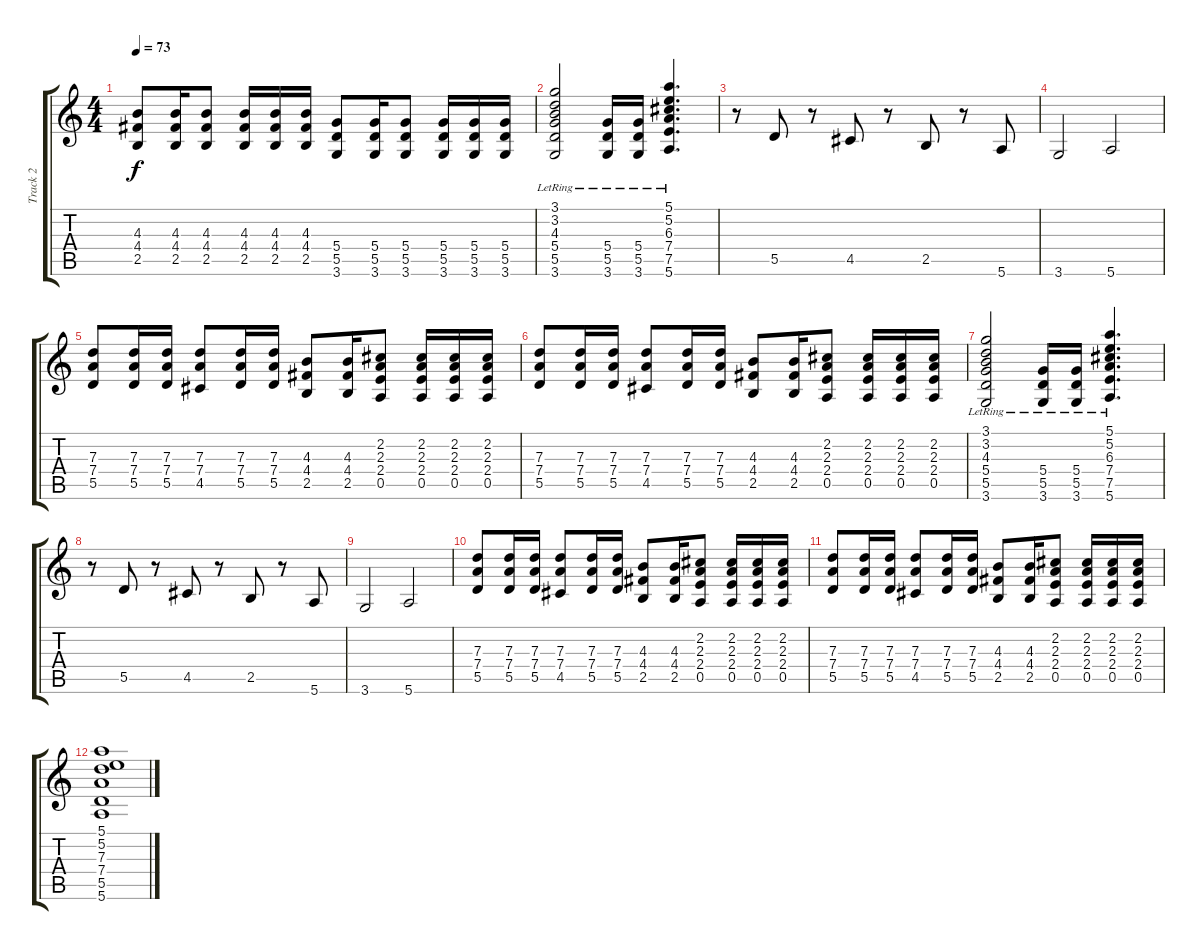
\track ("Track 2" "Track 2") {instrument acousticguitarsteel}
\staff {score tabs}
\tuning (E4 B3 G3 D3 A2 E2) {hide}
\ts (4 4)
\tempo 73
\clef g2
\ks c
(4.3 4.4 2.5).8{dy f} (4.3 4.4 2.5).16 (4.3 4.4 2.5).8 (4.3 4.4 2.5).16 (4.3 4.4 2.5).16 (4.3 4.4 2.5).16 (5.4 5.5 3.6).8 (5.4 5.5 3.6).16 (5.4 5.5 3.6).8 (5.4 5.5 3.6).16 (5.4 5.5 3.6).16 (5.4 5.5 3.6).16 |
(3.1{lr} 3.2{lr} 4.3{lr} 5.4{lr} 5.5{lr} 3.6{lr}).2 (5.4{lr} 5.5{lr} 3.6{lr}).16 (5.4{lr} 5.5{lr} 3.6{lr}).16 (5.1{lr} 5.2{lr} 6.3{lr} 7.4{lr} 7.5{lr} 5.6{lr}).4{d} |
r.8 5.5.8 r.8 4.5.8 r.8 2.5.8 r.8 5.6.8 |
3.6.2 5.6.2 |
(7.3 7.4 5.5).8 (7.3 7.4 5.5).16 (7.3 7.4 5.5).16 (7.3 7.4 4.5).8 (7.3 7.4 5.5).16 (7.3 7.4 5.5).16 (4.3 4.4 2.5).8 (4.3 4.4 2.5).16 (2.2 2.3 2.4 0.5).8 (2.2 2.3 2.4 0.5).16 (2.2 2.3 2.4 0.5).16 (2.2 2.3 2.4 0.5).16 |
(7.3 7.4 5.5).8 (7.3 7.4 5.5).16 (7.3 7.4 5.5).16 (7.3 7.4 4.5).8 (7.3 7.4 5.5).16 (7.3 7.4 5.5).16 (4.3 4.4 2.5).8 (4.3 4.4 2.5).16 (2.2 2.3 2.4 0.5).8 (2.2 2.3 2.4 0.5).16 (2.2 2.3 2.4 0.5).16 (2.2 2.3 2.4 0.5).16 |
(3.1{lr} 3.2{lr} 4.3{lr} 5.4{lr} 5.5{lr} 3.6{lr}).2 (5.4{lr} 5.5{lr} 3.6{lr}).16 (5.4{lr} 5.5{lr} 3.6{lr}).16 (5.1{lr} 5.2{lr} 6.3{lr} 7.4{lr} 7.5{lr} 5.6{lr}).4{d} |
r.8 5.5.8 r.8 4.5.8 r.8 2.5.8 r.8 5.6.8 |
3.6.2 5.6.2 |
(7.3 7.4 5.5).8 (7.3 7.4 5.5).16 (7.3 7.4 5.5).16 (7.3 7.4 4.5).8 (7.3 7.4 5.5).16 (7.3 7.4 5.5).16 (4.3 4.4 2.5).8 (4.3 4.4 2.5).16 (2.2 2.3 2.4 0.5).8 (2.2 2.3 2.4 0.5).16 (2.2 2.3 2.4 0.5).16 (2.2 2.3 2.4 0.5).16 |
(7.3 7.4 5.5).8 (7.3 7.4 5.5).16 (7.3 7.4 5.5).16 (7.3 7.4 4.5).8 (7.3 7.4 5.5).16 (7.3 7.4 5.5).16 (4.3 4.4 2.5).8 (4.3 4.4 2.5).16 (2.2 2.3 2.4 0.5).8 (2.2 2.3 2.4 0.5).16 (2.2 2.3 2.4 0.5).16 (2.2 2.3 2.4 0.5).16 |
(5.1 5.2 7.3 7.4 5.5 5.6).1
